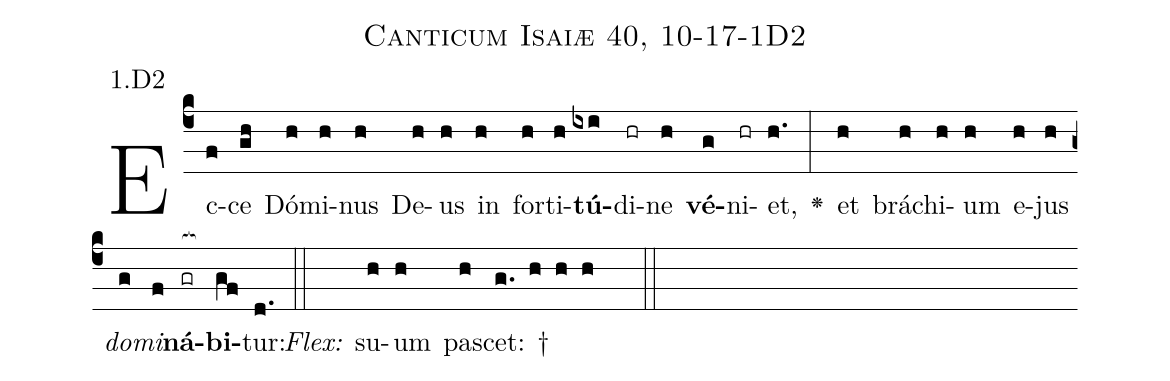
name: Canticum Isaiæ 40, 10-17-1D2;
annotation: 1.D2;
%%
(c4)Ec(f)ce(gh) Dó(h)mi(h)nus(h) De(h)us(h) in(h) for(h)ti(h)<b>tú</b>(ixi)di(hr)ne(h) <b>vé</b>(g)ni(hr)et,(h.) <v>\greheightstar</v>(:) et(h) brá(h)chi(h)um(h) e(h)jus(h) <i>do</i>(g)<i>mi</i>(f)<b>ná</b>(gr[ocb:1{])<b>bi</b>(gf[ocb:0}])tur:(d.) (::)
<i>Flex:</i>()  su(h)um(h) pa(h)scet: †(g. h h h  ::)

%E(h) u(h) o(g) u(f) a(gf) e.(d.) (::)
